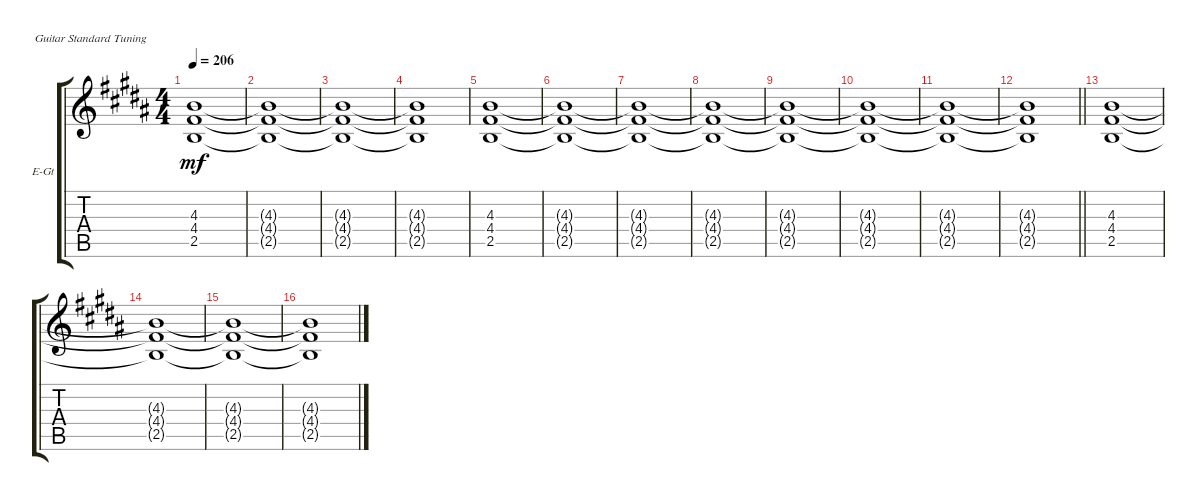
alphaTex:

\defaultSystemsLayout 4
\bracketExtendMode groupsimilarinstruments
\firstSystemTrackNameOrientation horizontal
\otherSystemsTrackNameOrientation horizontal
\track ("Guitar 6" "E-Gt") {instrument distortionguitar}
\staff {score tabs}
\tuning (E4 B3 G3 D3 A2 E2)
\ts (4 4)
\tempo 206
\clef g2
\ks b
(2.5{t} 4.4{t} 4.3{t}).1{dy mf} |
(2.5{t} 4.4{t} 4.3{t}).1 |
(2.5{t} 4.4{t} 4.3{t}).1 |
(2.5{t} 4.4{t} 4.3{t}).1 |
(4.3 4.4 2.5).1 |
(2.5{t} 4.4{t} 4.3{t}).1 |
(2.5{t} 4.4{t} 4.3{t}).1 |
(2.5{t} 4.4{t} 4.3{t}).1 |
(2.5{t} 4.4{t} 4.3{t}).1 |
(2.5{t} 4.4{t} 4.3{t}).1 |
(2.5{t} 4.4{t} 4.3{t}).1 |
\barLineRight lightlight
(2.5{t} 4.4{t} 4.3{t}).1 |
(4.3 4.4 2.5).1 |
(2.5{t} 4.4{t} 4.3{t}).1 |
(2.5{t} 4.4{t} 4.3{t}).1 |
(2.5{t} 4.4{t} 4.3{t}).1
